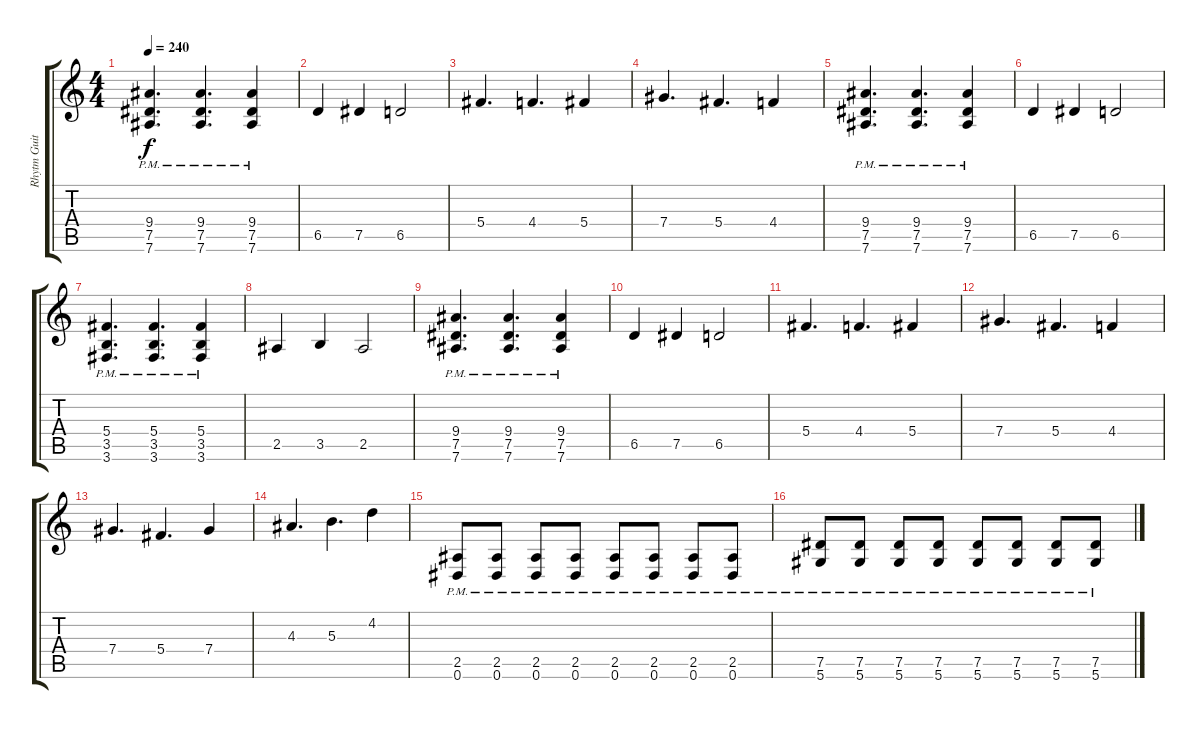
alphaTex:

\track ("Rhytm Guitar 2" "Rhytm Guit") {instrument distortionguitar}
\staff {score tabs}
\tuning (Eb4 Bb3 Gb3 Db3 Ab2 Eb2) {hide}
\ts (4 4)
\tempo 240
\clef g2
\ks c
(9.4{pm} 7.5{pm} 7.6).4{d dy f} (9.4{pm} 7.5{pm} 7.6).4{d} (9.4{pm} 7.5{pm} 7.6).4 |
6.5.4 7.5.4 6.5.2 |
5.4.4{d} 4.4.4{d} 5.4.4 |
7.4.4{d} 5.4.4{d} 4.4.4 |
(9.4{pm} 7.5{pm} 7.6).4{d} (9.4{pm} 7.5{pm} 7.6).4{d} (9.4{pm} 7.5{pm} 7.6).4 |
6.5.4 7.5.4 6.5.2 |
(5.4{pm} 3.5{pm} 3.6).4{d} (5.4{pm} 3.5{pm} 3.6).4{d} (5.4{pm} 3.5{pm} 3.6).4 |
2.5.4 3.5.4 2.5.2 |
(9.4{pm} 7.5{pm} 7.6).4{d} (9.4{pm} 7.5{pm} 7.6).4{d} (9.4{pm} 7.5{pm} 7.6).4 |
6.5.4 7.5.4 6.5.2 |
5.4.4{d} 4.4.4{d} 5.4.4 |
7.4.4{d} 5.4.4{d} 4.4.4 |
7.4.4{d} 5.4.4{d} 7.4.4 |
4.3.4{d} 5.3.4{d} 4.2.4 |
(2.5{pm} 0.6{pm}).8 (2.5{pm} 0.6{pm}).8 (2.5{pm} 0.6{pm}).8 (2.5{pm} 0.6{pm}).8 (2.5{pm} 0.6{pm}).8 (2.5{pm} 0.6{pm}).8 (2.5{pm} 0.6{pm}).8 (2.5{pm} 0.6{pm}).8 |
(7.5{pm} 5.6{pm}).8 (7.5{pm} 5.6{pm}).8 (7.5{pm} 5.6{pm}).8 (7.5{pm} 5.6{pm}).8 (7.5{pm} 5.6{pm}).8 (7.5{pm} 5.6{pm}).8 (7.5{pm} 5.6{pm}).8 (7.5{pm} 5.6{pm}).8
